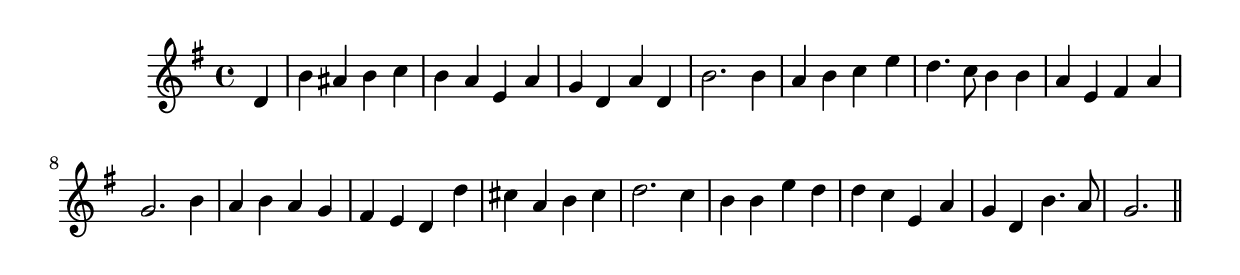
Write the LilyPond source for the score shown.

\version "2.19.49"
%{\header {
  title = "Valedictory"
  composer = "Shoals"
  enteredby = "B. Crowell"
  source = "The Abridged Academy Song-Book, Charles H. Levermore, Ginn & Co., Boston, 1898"
}%}
\score{{\key g \major
\time 4/4
%{\tempo 4=120
%}\clef treble
\relative c' {
 \partial 4
  d4 | b' ais b c | b a e a | g d a' d, | b'2. b4 | a b c e |
  d4. c8 b4 b | a4 e fis a | g2. b4 | a b a g | fis e d d' |
  cis a b cis | d2. c4 | b b e d | d c e, a | g d b'4. a8  | g2.
  \bar "||"
}

}}